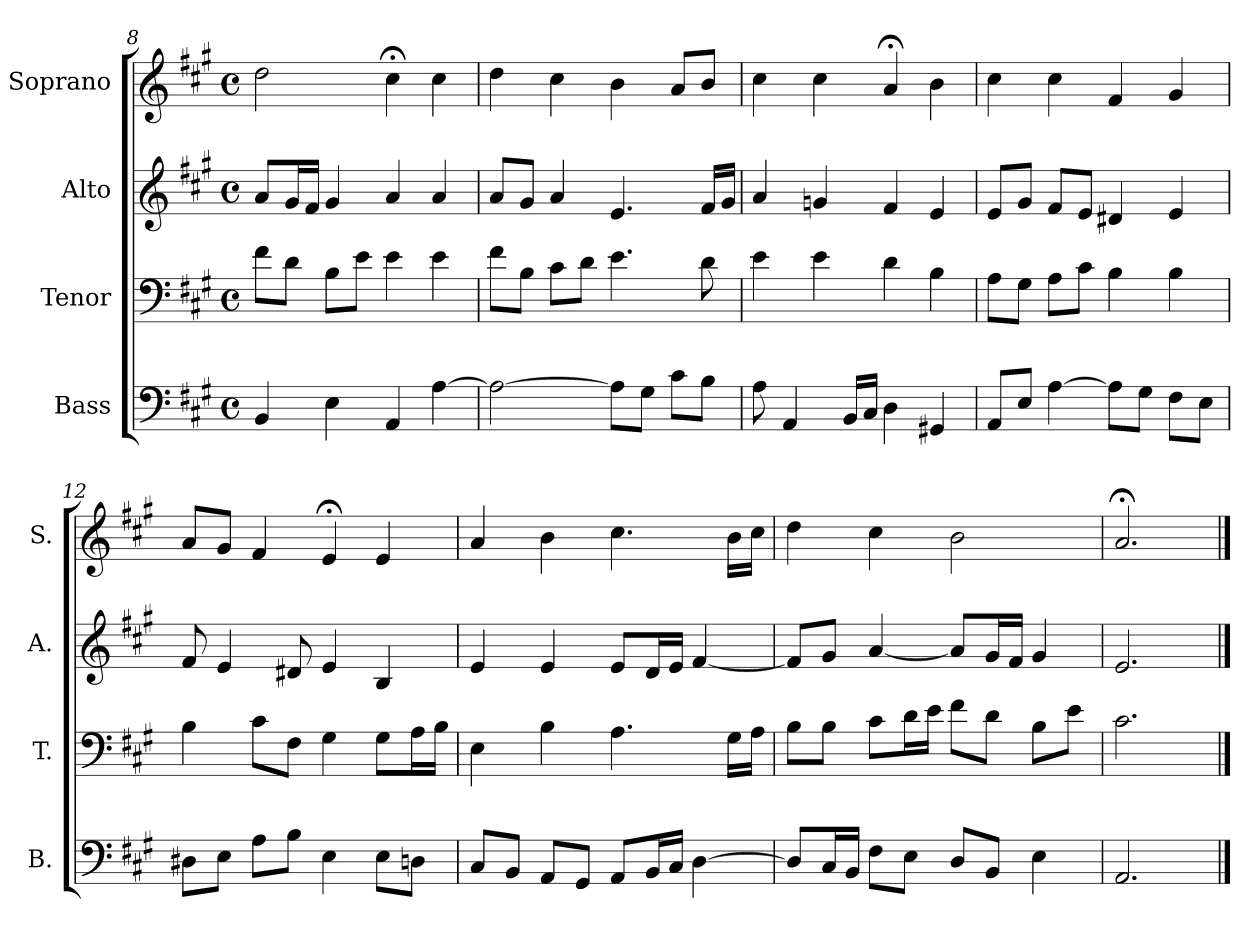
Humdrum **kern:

**kern	**kern	**kern	**kern
*part4	*part3	*part2	*part1
*staff4	*staff3	*staff2	*staff1
*I"Bass	*I"Tenor	*I"Alto	*I"Soprano
*I'B.	*I'T.	*I'A.	*I'S.
!!LO:LB:g=z
*clefF4	*clefF4	*clefG2	*clefG2
*k[f#c#g#]	*k[f#c#g#]	*k[f#c#g#]	*k[f#c#g#]
*A:	*A:	*A:	*A:
*M4/4	*M4/4	*M4/4	*M4/4
*met(c)	*met(c)	*met(c)	*met(c)
=8	=8	=8	=8
4BB/	8f#\L	8a/L	2dd\
.	8d\J	16g#/L	.
.	.	16f#/JJ	.
4E\	8B\L	4g#/	.
.	8e\J	.	.
4AA/	4e\	4a/	4cc#;<\
[4A\	4e\	4a/	4cc#\
=9	=9	=9	=9
2A\_	8f#\L	8a/L	4dd\
.	8B\J	8g#/J	.
.	8c#\L	4a/	4cc#\
.	8d\J	.	.
8A\L]	4.e\	4.e/	4b\
8G#\J	.	.	.
8c#\L	.	.	8a/L
8B\J	8d\	16f#/LL	8b/J
.	.	16g#/JJ	.
=10	=10	=10	=10
8A\	4e\	4a/	4cc#\
4AA/	.	.	.
.	4e\	4gn/	4cc#\
16BB/LL	.	.	.
16C#/JJ	.	.	.
4D\	4d\	4f#/	4a;</
4GG#X/	4B\	4e/	4b\
=11	=11	=11	=11
8AA/L	8A\L	8e/L	4cc#\
8E/J	8G#\J	8g#/J	.
[4A\	8A\L	8f#/L	4cc#\
.	8c#\J	8e/J	.
8A\L]	4B\	4d#X/	4f#/
8G#\J	.	.	.
8F#\L	4B\	4e/	4g#/
8E\J	.	.	.
!!LO:PB:g=z
=12	=12	=12	=12
8D#X\L	4B\	8f#/	8a/L
8E\J	.	4e/	8g#/J
8A\L	8c#\L	.	4f#/
8B\J	8F#\J	8d#X/	.
4E\	4G#\	4e/	4e;</
8E\L	8G#\L	4B/	4e/
8Dn\J	16A\L	.	.
.	16B\JJ	.	.
=13	=13	=13	=13
8C#/L	4E\	4e/	4a/
8BB/J	.	.	.
8AA/L	4B\	4e/	4b\
8GG#/J	.	.	.
8AA/L	4.A\	8e/L	4.cc#\
16BB/L	.	16d/L	.
16C#/JJ	.	16e/JJ	.
[4D\	.	[4f#/	.
.	16G#\LL	.	16b\LL
.	16A\JJ	.	16cc#\JJ
=14	=14	=14	=14
8D/L]	8B\L	8f#/L]	4dd\
16C#/L	8B\J	8g#/J	.
16BB/JJ	.	.	.
8F#\L	8c#\L	[4a/	4cc#\
8E\J	16d\L	.	.
.	16e\JJ	.	.
8D/L	8f#\L	8a/L]	2b\
8BB/J	8d\J	16g#/L	.
.	.	16f#/JJ	.
4E\	8B\L	4g#/	.
.	8e\J	.	.
=15	=15	=15	=15
2.AA/	2.c#\	2.e/	2.a;</
==	==	==	==
*-	*-	*-	*-
